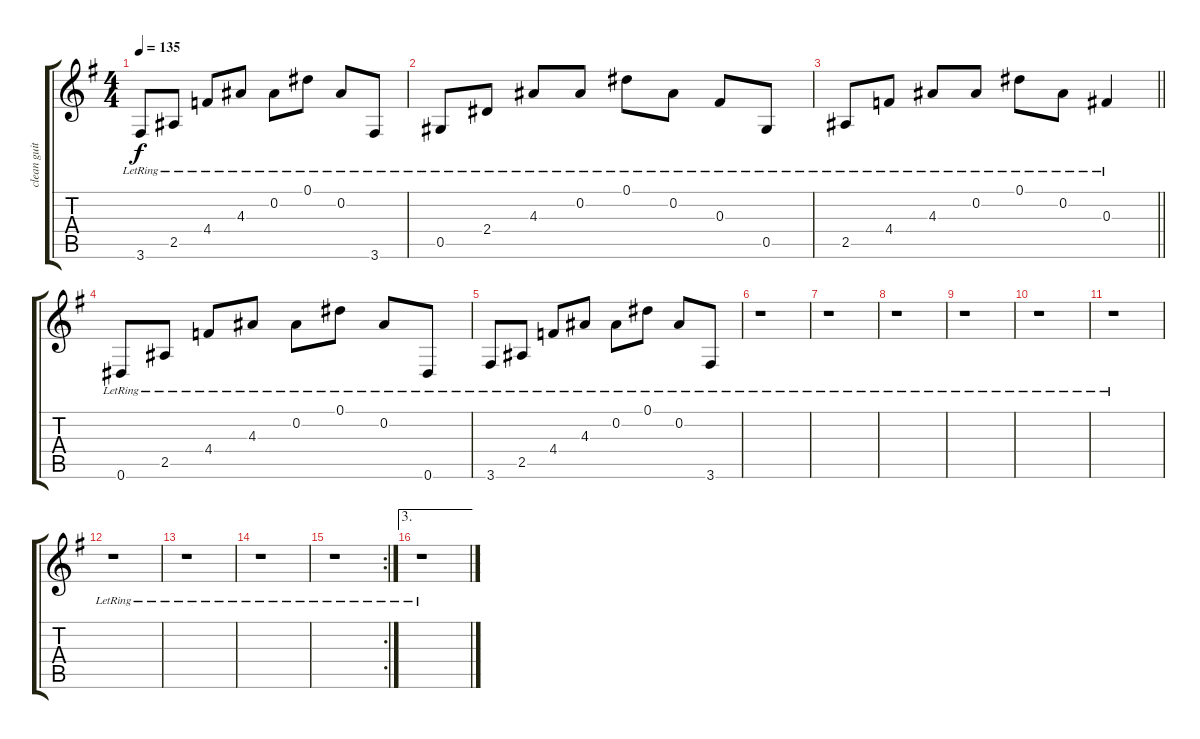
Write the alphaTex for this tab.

\track ("clean guitar" "clean guit") {instrument electricguitarclean}
\staff {score tabs}
\tuning (Eb4 Bb3 Gb3 Db3 Ab2 Eb2) {hide}
\ts (4 4)
\tempo 135
\clef g2
\ks eminor
3.6{lr}.8{dy f} 2.5{lr}.8 4.4{lr}.8 4.3{lr}.8 0.2{lr}.8 0.1{lr}.8 0.2{lr}.8 3.6{lr}.8 |
0.5{lr}.8 2.4{lr}.8 4.3{lr}.8 0.2{lr}.8 0.1{lr}.8 0.2{lr}.8 0.3{lr}.8 0.5{lr}.8 |
\barLineRight lightlight
2.5{lr}.8 4.4{lr}.8 4.3{lr}.8 0.2{lr}.8 0.1{lr}.8 0.2{lr}.8 0.3{lr}.4 |
0.6{lr}.8 2.5{lr}.8 4.4{lr}.8 4.3{lr}.8 0.2{lr}.8 0.1{lr}.8 0.2{lr}.8 0.6{lr}.8 |
3.6{lr}.8 2.5{lr}.8 4.4{lr}.8 4.3{lr}.8 0.2{lr}.8 0.1{lr}.8 0.2{lr}.8 3.6{lr}.8 |
r.1 |
r.1 |
r.1 |
r.1 |
r.1 |
r.1 |
r.1 |
r.1 |
r.1 |
\rc 2
r.1 |
\ae 3
r.1
